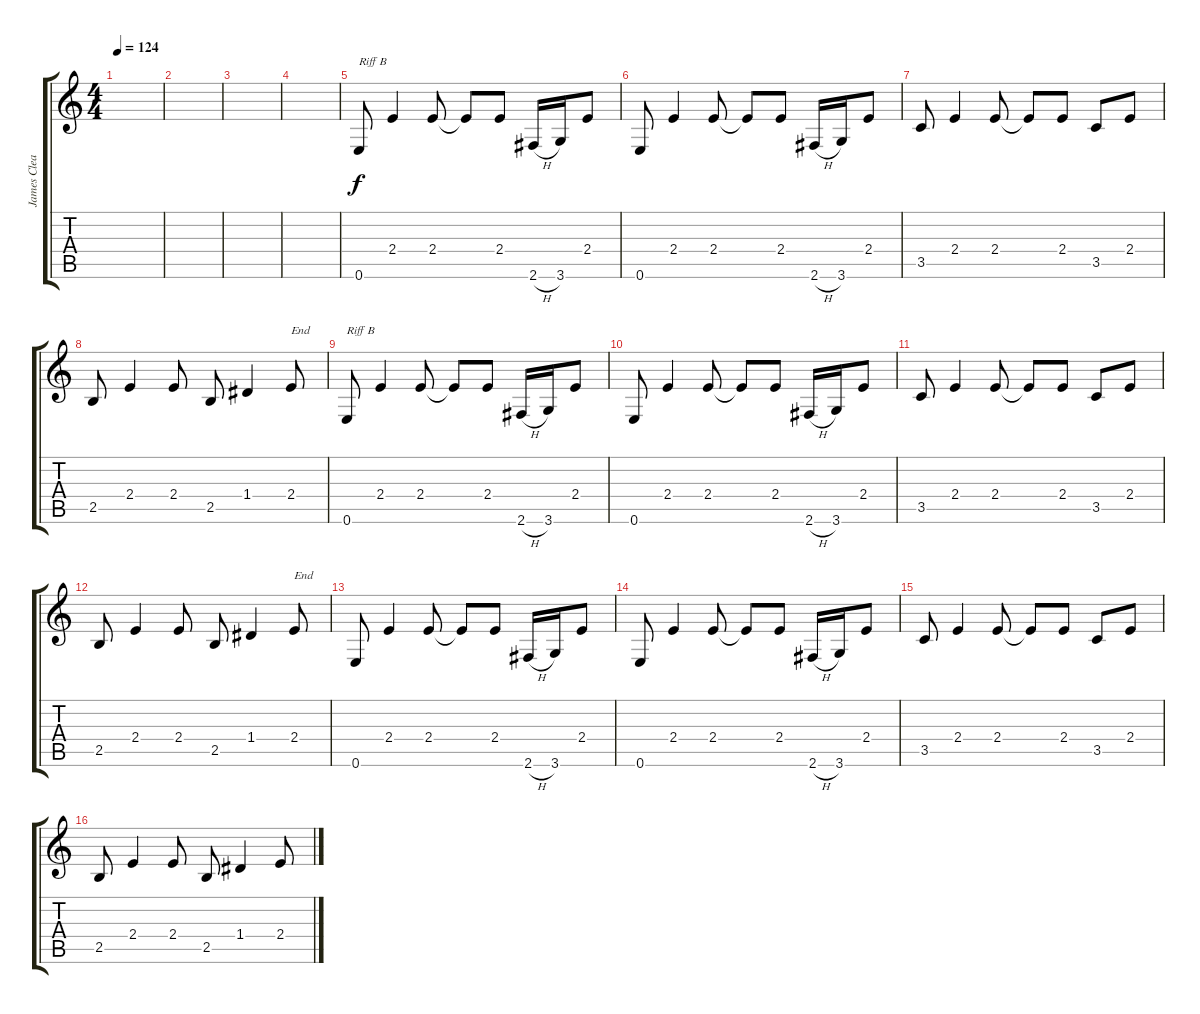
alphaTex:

\track ("James Clean" "James Clea") {instrument electricguitarclean}
\staff {score tabs}
\tuning (E4 B3 G3 D3 A2 E2) {hide}
\ts (4 4)
\tempo 124
\clef g2
\ks c
|
|
|
|
0.6.8{txt "Riff B"} 2.4.4 2.4.8 2.4{t}.8 2.4.8 2.6{h}.16 3.6.16 2.4.8 |
0.6.8 2.4.4 2.4.8 2.4{t}.8 2.4.8 2.6{h}.16 3.6.16 2.4.8 |
3.5.8 2.4.4 2.4.8 2.4{t}.8 2.4.8 3.5.8 2.4.8 |
2.5.8 2.4.4 2.4.8 2.5.8 1.4.4 2.4.8{txt "End"} |
0.6.8{txt "Riff B"} 2.4.4 2.4.8 2.4{t}.8 2.4.8 2.6{h}.16 3.6.16 2.4.8 |
0.6.8 2.4.4 2.4.8 2.4{t}.8 2.4.8 2.6{h}.16 3.6.16 2.4.8 |
3.5.8 2.4.4 2.4.8 2.4{t}.8 2.4.8 3.5.8 2.4.8 |
2.5.8 2.4.4 2.4.8 2.5.8 1.4.4 2.4.8{txt "End"} |
0.6.8 2.4.4 2.4.8 2.4{t}.8 2.4.8 2.6{h}.16 3.6.16 2.4.8 |
0.6.8 2.4.4 2.4.8 2.4{t}.8 2.4.8 2.6{h}.16 3.6.16 2.4.8 |
3.5.8 2.4.4 2.4.8 2.4{t}.8 2.4.8 3.5.8 2.4.8 |
2.5.8 2.4.4 2.4.8 2.5.8 1.4.4 2.4.8
